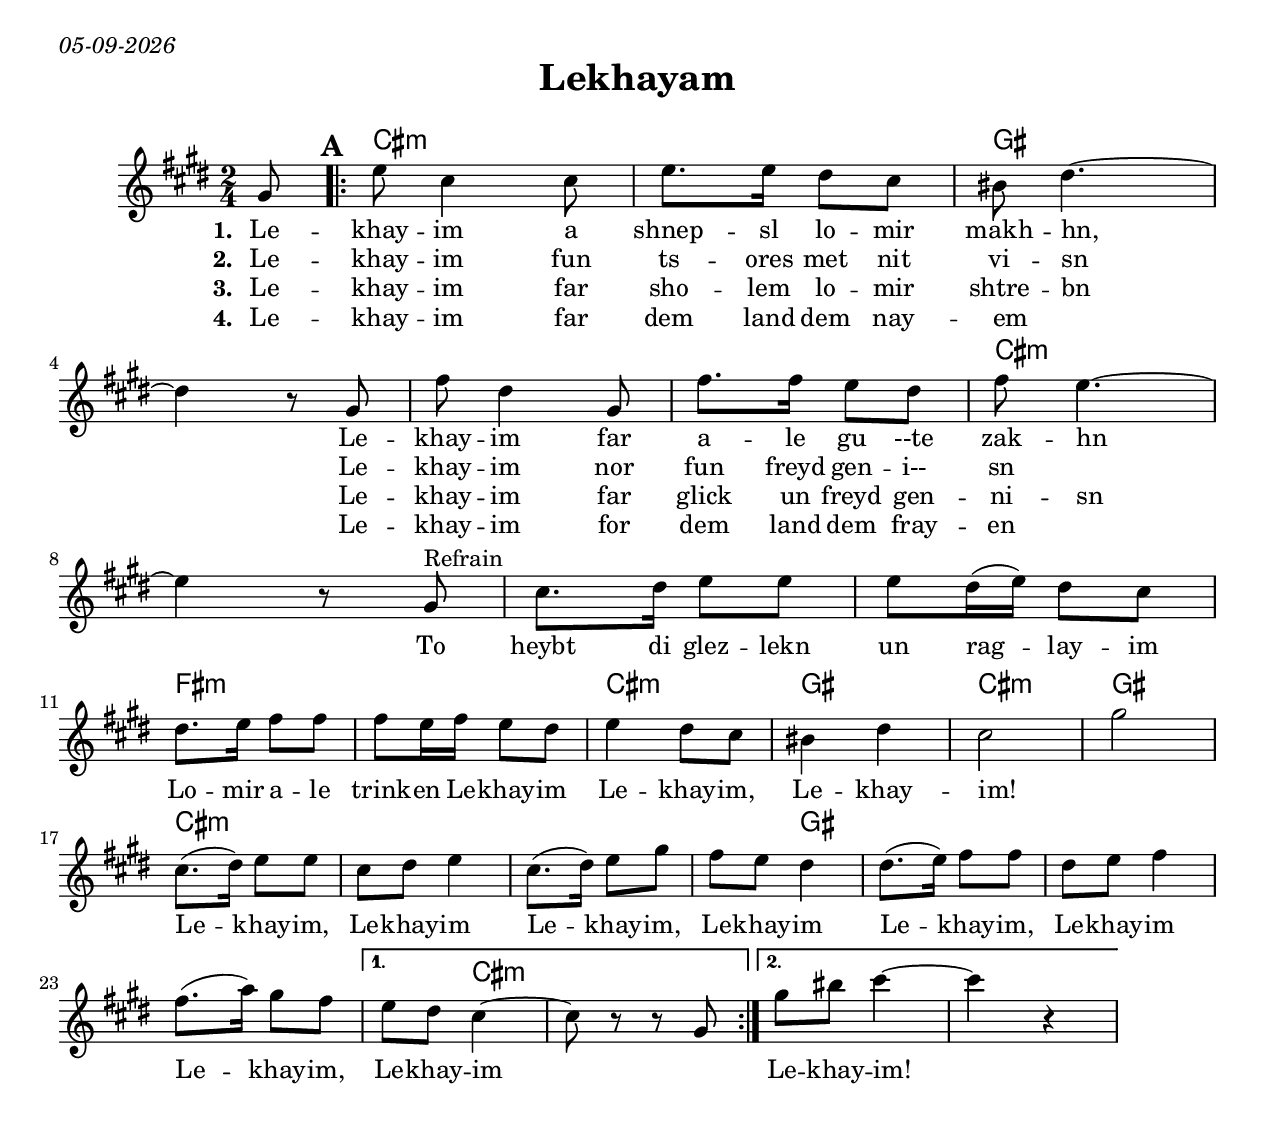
\version "2.18.0"
\include "english.ly"
\paper{
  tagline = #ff
  print-all-headers = ##t
  #(set-paper-size "letter")
}
date = #(strftime "%d-%m-%Y" (localtime (current-time)))

\markup{ \italic{ \date }  }

%\markup{ Got something to say? }

global = {
  \clef treble
  \key cs \minor
  \time 2/4
  \set Score.markFormatter = #format-mark-box-alphabet
}

%#################################### Melody ########################
%melody =  \transpose c d \relative c' {  %transpose for clarinet
melody = \relative c'' {
  \global
  \partial 8 gs8   %lead in notes

  \repeat volta 2{
   \mark \default
   e'8 cs4 cs8
   e8. e16 ds8 cs
   bs8 ds4.~ \break
   ds4 r8 gs,


   fs'8 ds4 gs,8
   fs'8. fs16 e8 ds
   fs8 e4.~ \break
   e4 r8 gs,^Refrain

   cs8. ds16 e8 e
   e8 ds16(e) ds8 cs \break
   ds8. e16 fs8 fs
   fs8 e16 fs e8 ds

   e4 ds8 cs
   bs4 ds
   cs2
   gs'2  \break

   cs,8.(ds16) e8 e
   cs8 ds e4
   cs8.(ds16) e8 gs
   fs8 e ds4

   ds8.(e16) fs8 fs
   ds8 e fs4
   fs8.(a16)gs8 fs
  }
  \alternative {
    {e8 ds cs4~
    cs8 r8 r gs}
    {gs'8 bs cs4~ cs4 r }
  }



}
%################################# Lyrics #####################
\addlyrics{ \set stanza = #"1. "

 Le -- khay -- im a shnep -- sl lo -- mir makh -- hn,
 Le -- khay -- im far a -- le gu --te zak -- hn
 To heybt di glez -- lekn un rag -- lay -- im
 Lo -- mir a -- le trink -- en Le -- khay -- im
 Le -- khay -- im, Le -- khay -- im! _
 Le -- khay -- im, Le -- khay -- im
 Le -- khay -- im, Le -- khay -- im
 Le -- khay -- im, Le -- khay -- im
 Le -- khay -- im, Le -- khay -- im
 _ Le -- khay -- im!
}
\addlyrics{ \set stanza = #"2. "
Le -- khay -- im fun ts -- ores met nit vi -- sn
Le -- khay -- im nor fun freyd gen -- i-- sn
}
\addlyrics{ \set stanza = #"3. "
 Le -- khay -- im far sho -- lem lo -- mir shtre -- bn
 Le -- khay -- im far glick un freyd gen -- ni -- sn
}
\addlyrics{ \set stanza = #"4. "
Le -- khay -- im far dem land dem nay -- em _
Le -- khay -- im for dem land dem fray -- en
}
%################################# Chords #######################
harmonies = \chordmode {
  s8
  cs2*2:m
  gs2*4
  cs2*4:m
  fs2*2:m
  cs2:m
  gs2
  cs2:m
  gs2
  cs4*7:m
  gs4*8
  cs:m

}

\score {
  % transpose score below
  %\transpose c d
  <<
    \new ChordNames {
      \set chordChanges = ##f
      \harmonies
    }
    \new Staff   \melody
  >>
  \header{
    title= "Lekhayam"
    subtitle=""
    composer= ""
    instrument =""
    arranger= ""
  }
  \layout{indent = 1.0\cm}
  \midi {
    \tempo 4 = 120

    % \midi { }
  }
}
%{
% more verses:
\markup{}
\markup {
  \font-size #2
  \fill-line {
    \hspace #0.1 % distance from left margin
    \column {
      \line { "1."
	\column {
	  ""
	}
      }
      \hspace #0.2 % vertical distance between verses
      \line { "2."
	\column {
	 ""
	}
      }
    }
    \hspace #0.1  % horiz. distance between columns
    \column {
      \line { "3."
	\column {
	  ""
	}
      }
      \hspace #0.2 % distance between verses
      \line { "4."
	\column {
	 ""
	}
      }
    }
    \hspace #0.1 % distance to right margin
  }
}

%}
